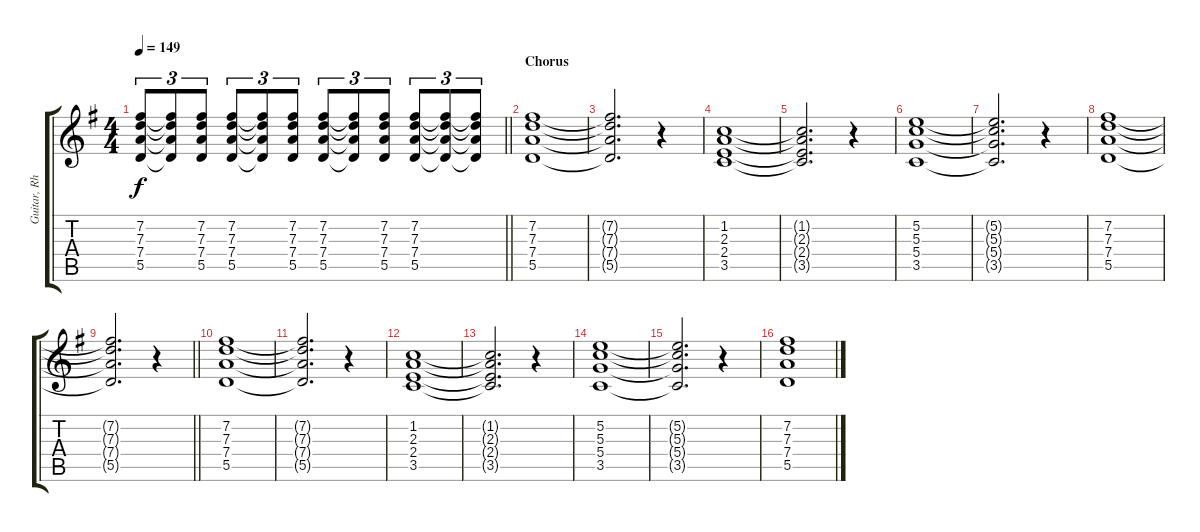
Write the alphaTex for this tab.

\track ("Guitar, Rhythm" "Guitar, Rh") {instrument distortionguitar}
\staff {score tabs}
\tuning (E4 B3 G3 D3 A2 D2) {hide}
\ts (4 4)
\tempo 149
\clef g2
\barLineRight lightlight
\ks g
(7.2 7.3 7.4 5.5).8{tu (3 2) dy f} (7.2{t} 7.3{t} 7.4{t} 5.5{t}).8{tu (3 2)} (7.2 7.3 7.4 5.5).8{tu (3 2)} (7.2 7.3 7.4 5.5).8{tu (3 2)} (7.2{t} 7.3{t} 7.4{t} 5.5{t}).8{tu (3 2)} (7.2 7.3 7.4 5.5).8{tu (3 2)} (7.2 7.3 7.4 5.5).8{tu (3 2)} (7.2{t} 7.3{t} 7.4{t} 5.5{t}).8{tu (3 2)} (7.2 7.3 7.4 5.5).8{tu (3 2)} (7.2 7.3 7.4 5.5).8{tu (3 2)} (7.2{t} 7.3{t} 7.4{t} 5.5{t}).8{tu (3 2)} (7.2{t} 7.3{t} 7.4{t} 5.5{t}).8{tu (3 2)} |
\section ("" "Chorus")
(7.2 7.3 7.4 5.5).1{instrument distortionguitar} |
(7.2{t} 7.3{t} 7.4{t} 5.5{t}).2{d} r.4 |
(1.2 2.3 2.4 3.5).1 |
(1.2{t} 2.3{t} 2.4{t} 3.5{t}).2{d} r.4 |
(5.2 5.3 5.4 3.5).1 |
(5.2{t} 5.3{t} 5.4{t} 3.5{t}).2{d} r.4 |
(7.2 7.3 7.4 5.5).1 |
\barLineRight lightlight
(7.2{t} 7.3{t} 7.4{t} 5.5{t}).2{d} r.4 |
(7.2 7.3 7.4 5.5).1{instrument distortionguitar} |
(7.2{t} 7.3{t} 7.4{t} 5.5{t}).2{d} r.4 |
(1.2 2.3 2.4 3.5).1 |
(1.2{t} 2.3{t} 2.4{t} 3.5{t}).2{d} r.4 |
(5.2 5.3 5.4 3.5).1 |
(5.2{t} 5.3{t} 5.4{t} 3.5{t}).2{d} r.4 |
(7.2 7.3 7.4 5.5).1
